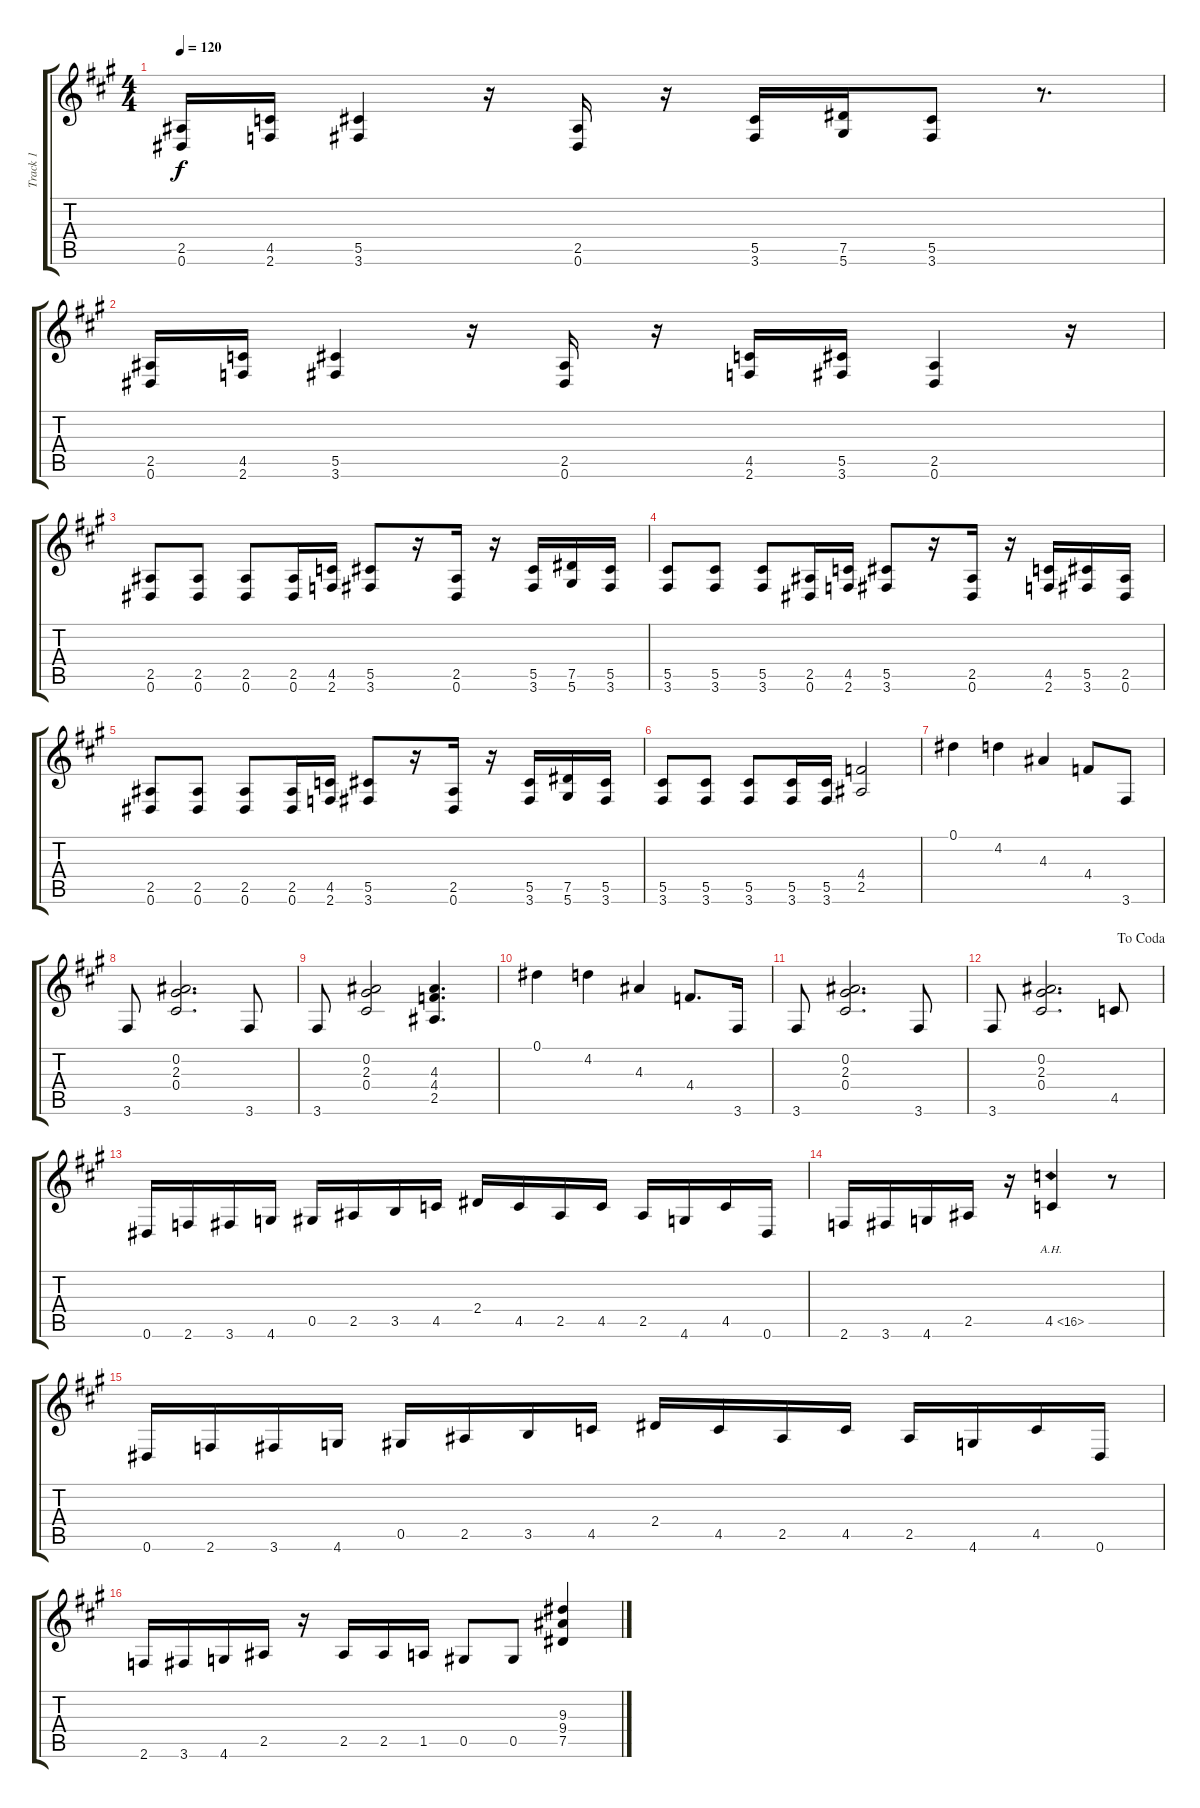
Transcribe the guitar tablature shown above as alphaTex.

\track ("Track 1" "Track 1") {instrument distortionguitar}
\staff {score tabs}
\tuning (Eb4 Bb3 Gb3 Db3 Ab2 Eb2) {hide}
\ts (4 4)
\tempo 120
\clef g2
\ks a
(2.5 0.6).16{dy f} (4.5 2.6).16 (5.5 3.6).4 r.16 (2.5 0.6).16 r.16 (5.5 3.6).16 (7.5 5.6).16 (5.5 3.6).8 r.8{d} |
(2.5 0.6).16 (4.5 2.6).16 (5.5 3.6).4 r.16 (2.5 0.6).16 r.16 (4.5 2.6).16 (5.5 3.6).16 (2.5 0.6).4 r.16 |
(2.5 0.6).8 (2.5 0.6).8 (2.5 0.6).8 (2.5 0.6).16 (4.5 2.6).16 (5.5 3.6).8 r.16 (2.5 0.6).16 r.16 (5.5 3.6).16 (7.5 5.6).16 (5.5 3.6).16 |
(5.5 3.6).8 (5.5 3.6).8 (5.5 3.6).8 (2.5 0.6).16 (4.5 2.6).16 (5.5 3.6).8 r.16 (2.5 0.6).16 r.16 (4.5 2.6).16 (5.5 3.6).16 (2.5 0.6).16 |
(2.5 0.6).8 (2.5 0.6).8 (2.5 0.6).8 (2.5 0.6).16 (4.5 2.6).16 (5.5 3.6).8 r.16 (2.5 0.6).16 r.16 (5.5 3.6).16 (7.5 5.6).16 (5.5 3.6).16 |
(5.5 3.6).8 (5.5 3.6).8 (5.5 3.6).8 (5.5 3.6).16 (5.5 3.6).16 (4.4 2.5).2 |
0.1.4 4.2.4 4.3.4 4.4.8 3.6.8 |
3.6.8 (0.2 2.3 0.4).2{d} 3.6.8 |
3.6.8 (0.2 2.3 0.4).2 (4.3 4.4 2.5).4{d} |
0.1.4 4.2.4 4.3.4 4.4.8{d} 3.6.16 |
3.6.8 (0.2 2.3 0.4).2{d} 3.6.8 |
\jump dacoda
3.6.8 (0.2 2.3 0.4).2{d} 4.5.8 |
0.6.16 2.6.16 3.6.16 4.6.16 0.5.16 2.5.16 3.5.16 4.5.16 2.4.16 4.5.16 2.5.16 4.5.16 2.5.16 4.6.16 4.5.16 0.6.16 |
2.6.16 3.6.16 4.6.16 2.5.16 r.16 4.5{ah 12}.4 r.8 |
0.6.16 2.6.16 3.6.16 4.6.16 0.5.16 2.5.16 3.5.16 4.5.16 2.4.16 4.5.16 2.5.16 4.5.16 2.5.16 4.6.16 4.5.16 0.6.16 |
2.6.16 3.6.16 4.6.16 2.5.16 r.16 2.5.16 2.5.16 1.5.16 0.5.8 0.5.8 (9.3 9.4 7.5).4
